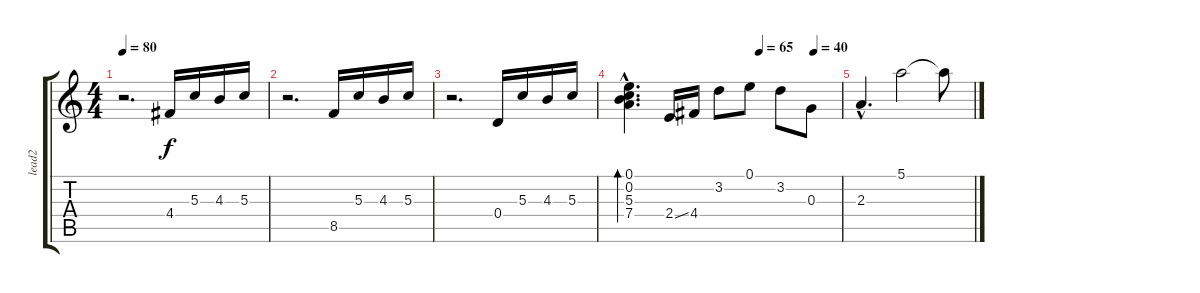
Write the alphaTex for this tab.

\track ("lead2" "lead2") {instrument electricguitarjazz}
\staff {score tabs}
\tuning (E4 B3 G3 D3 A2 E2) {hide}
\ts (4 4)
\tempo 80
\clef g2
\ks c
r.2{d dy f} 4.4.16 5.3.16 4.3.16 5.3.16 |
r.2{d} 8.5.16 5.3.16 4.3.16 5.3.16 |
r.2{d} 0.4.16 5.3.16 4.3.16 5.3.16 |
\tempo (40 0.875)
\tempo (65 0.625)
(0.1{hac} 0.2{hac} 5.3{hac} 7.4{hac}).4{d bd 120} 2.4{ss}.16 4.4.16 3.2.8 0.1.8 3.2.8 0.3.8 |
2.3{hac}.4{d} 5.1.2 5.1{t}.8
